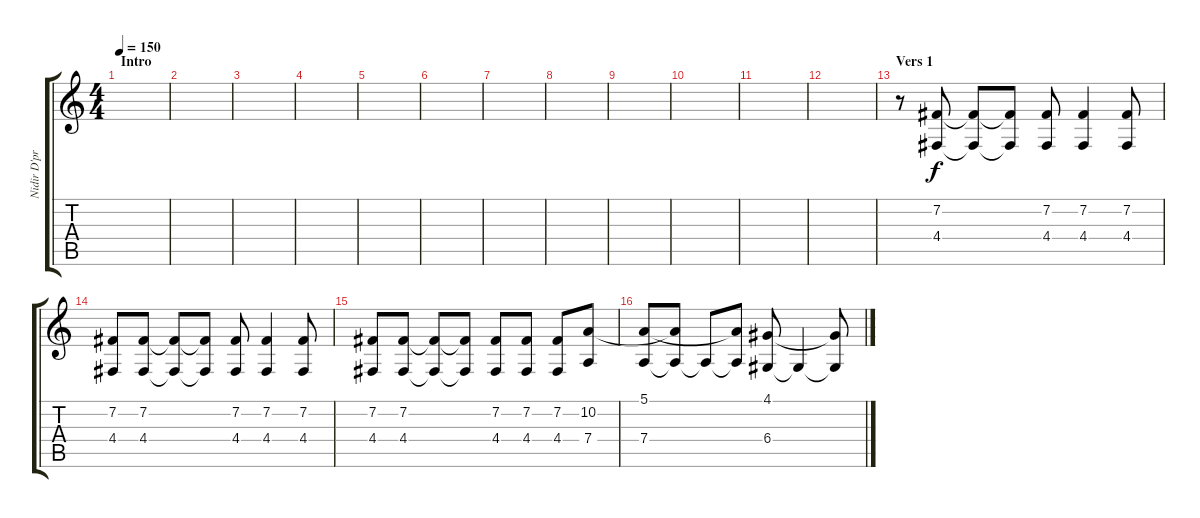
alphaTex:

\track ("Nidir D'priest - Lead Vocals" "Nidir D'pr") {instrument stringensemble1}
\staff {score tabs}
\tuning (E4 B3 G3 D3 A2 E2) {hide}
\ts (4 4)
\section ("" "Intro")
\tempo 150
\clef g2
\ks c
|
|
|
|
|
|
|
|
|
|
|
|
\section ("" "Vers 1")
r.8 (7.2 4.4).8 (7.2{t} 4.4{t}).8 (7.2{t} 4.4{t}).8 (7.2 4.4).8 (7.2 4.4).4 (7.2 4.4).8 |
(7.2 4.4).8 (7.2 4.4).8 (7.2{t} 4.4{t}).8 (7.2{t} 4.4{t}).8 (7.2 4.4).8 (7.2 4.4).4 (7.2 4.4).8 |
(7.2 4.4).8 (7.2 4.4).8 (7.2{t} 4.4{t}).8 (7.2{t} 4.4{t}).8 (7.2 4.4).8 (7.2 4.4).8 (7.2 4.4).8 (10.2 7.4).8 |
(5.1 7.4).8 (10.2{t} 7.4{t}).8 7.4{t}.8 (5.1{t} 7.4{t}).8 (4.1 6.4).8 6.4{t}.4 (4.1{t} 6.4{t}).8
